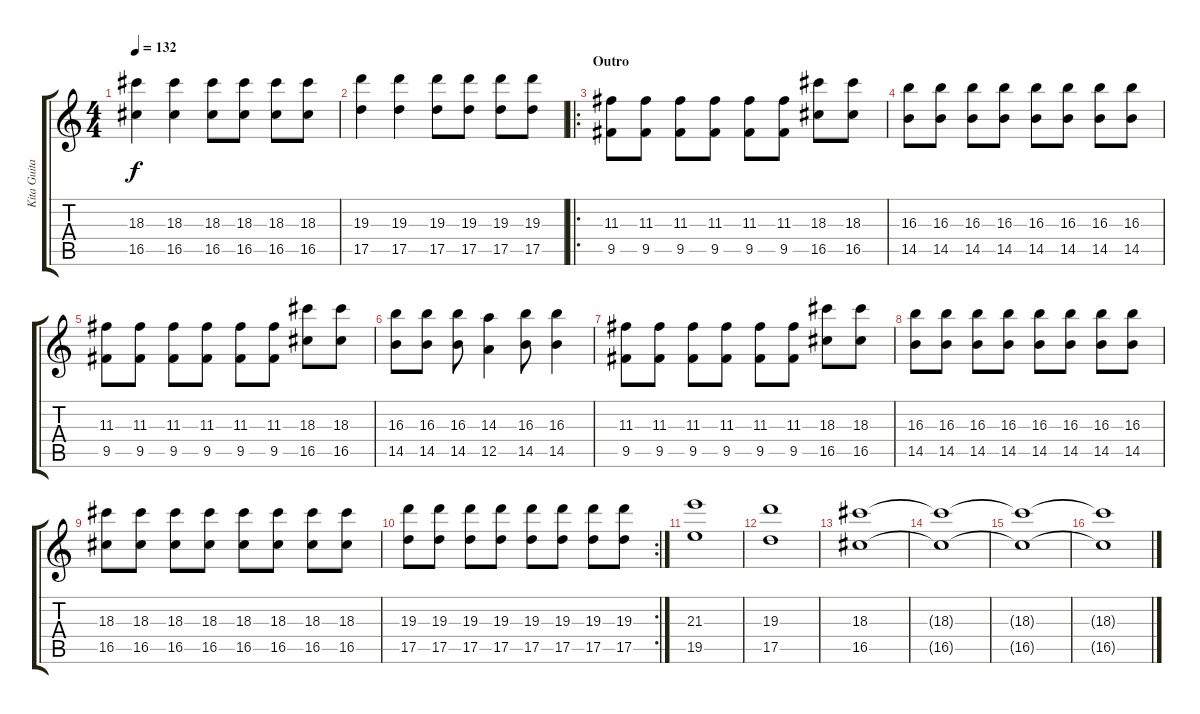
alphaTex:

\track ("Kita Guitar" "Kita Guita") {instrument distortionguitar}
\staff {score tabs}
\tuning (E4 B3 G3 D3 A2 E2) {hide}
\ts (4 4)
\tempo 132
\clef g2
\ks c
(18.3 16.5).4{dy f} (18.3 16.5).4 (18.3 16.5).8 (18.3 16.5).8 (18.3 16.5).8 (18.3 16.5).8 |
(19.3 17.5).4 (19.3 17.5).4 (19.3 17.5).8 (19.3 17.5).8 (19.3 17.5).8 (19.3 17.5).8 |
\ro
\section ("" "Outro")
(11.3 9.5).8 (11.3 9.5).8 (11.3 9.5).8 (11.3 9.5).8 (11.3 9.5).8 (11.3 9.5).8 (18.3 16.5).8 (18.3 16.5).8 |
(16.3 14.5).8 (16.3 14.5).8 (16.3 14.5).8 (16.3 14.5).8 (16.3 14.5).8 (16.3 14.5).8 (16.3 14.5).8 (16.3 14.5).8 |
(11.3 9.5).8 (11.3 9.5).8 (11.3 9.5).8 (11.3 9.5).8 (11.3 9.5).8 (11.3 9.5).8 (18.3 16.5).8 (18.3 16.5).8 |
(16.3 14.5).8 (16.3 14.5).8 (16.3 14.5).8 (14.3 12.5).4 (16.3 14.5).8 (16.3 14.5).4 |
(11.3 9.5).8 (11.3 9.5).8 (11.3 9.5).8 (11.3 9.5).8 (11.3 9.5).8 (11.3 9.5).8 (18.3 16.5).8 (18.3 16.5).8 |
(16.3 14.5).8 (16.3 14.5).8 (16.3 14.5).8 (16.3 14.5).8 (16.3 14.5).8 (16.3 14.5).8 (16.3 14.5).8 (16.3 14.5).8 |
(18.3 16.5).8 (18.3 16.5).8 (18.3 16.5).8 (18.3 16.5).8 (18.3 16.5).8 (18.3 16.5).8 (18.3 16.5).8 (18.3 16.5).8 |
\rc 2
(19.3 17.5).8 (19.3 17.5).8 (19.3 17.5).8 (19.3 17.5).8 (19.3 17.5).8 (19.3 17.5).8 (19.3 17.5).8 (19.3 17.5).8 |
(21.3 19.5).1 |
(19.3 17.5).1 |
(18.3 16.5).1{volume 10} |
(18.3{t} 16.5{t}).1{volume 7} |
(18.3{t} 16.5{t}).1{volume 4} |
(18.3{t} 16.5{t}).1{volume 1}
